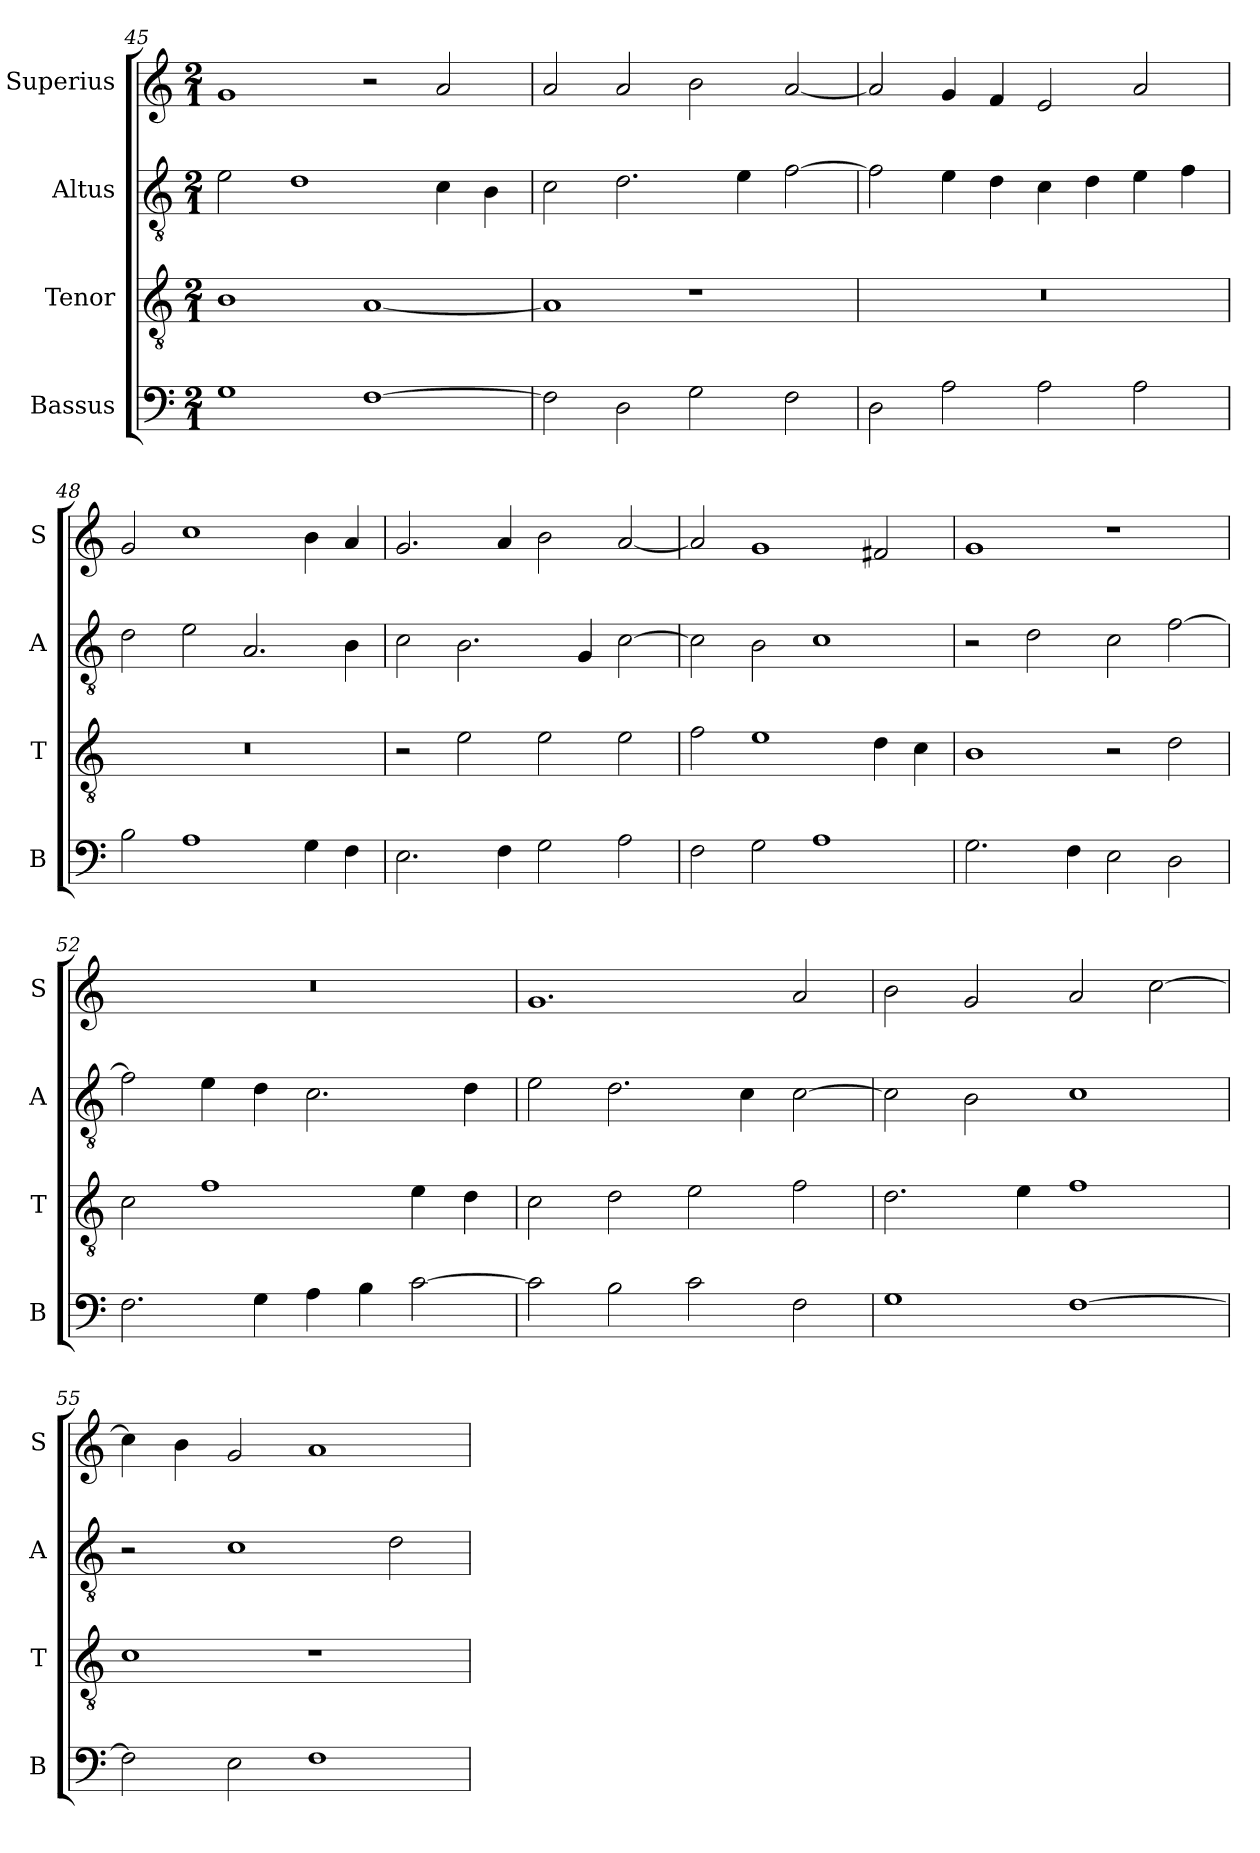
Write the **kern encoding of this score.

**kern	**kern	**kern	**kern
*part4	*part3	*part2	*part1
*staff4	*staff3	*staff2	*staff1
*I"Bassus	*I"Tenor	*I"Altus	*I"Superius
*I'B	*I'T	*I'A	*I'S
*clefF4	*clefGv2	*clefGv2	*clefG2
*k[]	*k[]	*k[]	*k[]
*C:	*C:	*C:	*C:
*M2/1	*M2/1	*M2/1	*M2/1
=45	=45	=45	=45
1G	1B	2e	1g
.	.	1d	.
[1F	[1A	.	2r
.	.	4c	2a
.	.	4B	.
=46	=46	=46	=46
2F]	1A]	2c	2a
2D	.	2.d	2a
2G	1r	.	2b
.	.	4e	.
2F	.	[2f	[2a
=47	=47	=47	=47
2D	0r	2f]	2a]
2A	.	4e	4g
.	.	4d	4f
2A	.	4c	2e
.	.	4d	.
2A	.	4e	2a
.	.	4f	.
=48	=48	=48	=48
2B	0r	2d	2g
1A	.	2e	1cc
.	.	2.A	.
4G	.	.	4b
4F	.	4B	4a
=49	=49	=49	=49
2.E	2r	2c	2.g
.	2e	2.B	.
4F	.	.	4a
2G	2e	.	2b
.	.	4G	.
2A	2e	[2c	[2a
=50	=50	=50	=50
2F	2f	2c]	2a]
2G	1e	2B	1g
1A	.	1c	.
.	4d	.	2f#X
.	4c	.	.
=51	=51	=51	=51
2.G	1B	2r	1g
.	.	2d	.
4F	.	.	.
2E	2r	2c	1r
2D	2d	[2f	.
=52	=52	=52	=52
2.F	2c	2f]	0r
.	1f	4e	.
4G	.	4d	.
4A	.	2.c	.
4B	.	.	.
[2c	4e	.	.
.	4d	4d	.
=53	=53	=53	=53
2c]	2c	2e	1.g
2B	2d	2.d	.
2c	2e	.	.
.	.	4c	.
2F	2f	[2c	2a
=54	=54	=54	=54
1G	2.d	2c]	2b
.	.	2B	2g
.	4e	.	.
[1F	1f	1c	2a
.	.	.	[2cc
=55	=55	=55	=55
2F]	1c	2r	4cc]
.	.	.	4b
2E	.	1c	2g
1F	1r	.	1a
.	.	2d	.
=	=	=	=
*-	*-	*-	*-
